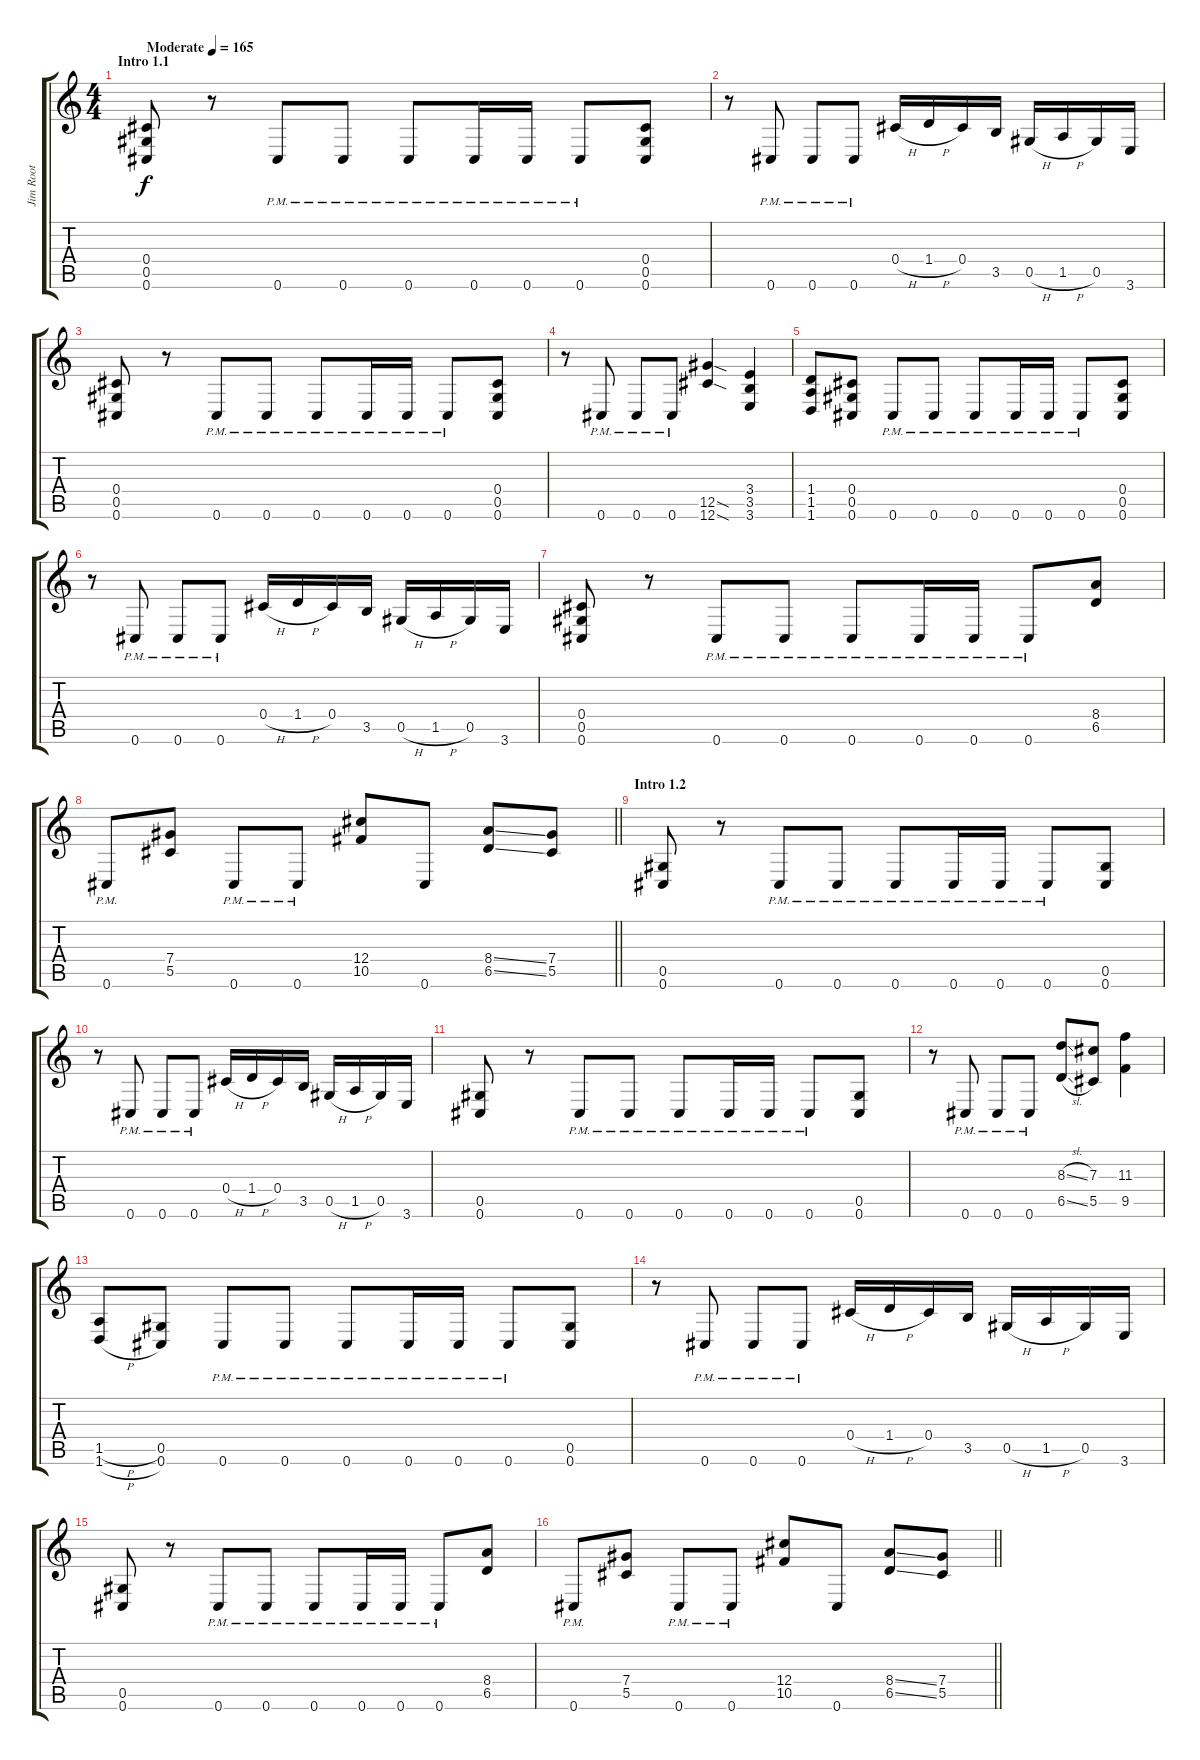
\track ("Jim Root" "Jim Root") {instrument distortionguitar}
\staff {score tabs}
\tuning (Eb4 Bb3 Gb3 Db3 Ab2 Db2) {hide}
\ts (4 4)
\section ("" "Intro 1.1")
\tempo (165 "Moderate")
\clef g2
\ks c
(0.4 0.5 0.6).8{dy f instrument distortionguitar} r.8 0.6{pm}.8 0.6{pm}.8 0.6{pm}.8 0.6{pm}.16 0.6{pm}.16 0.6{pm}.8 (0.4 0.5 0.6).8 |
r.8 0.6{pm}.8 0.6{pm}.8 0.6{pm}.8 0.4{h}.16 1.4{h}.16 0.4.16 3.5.16 0.5{h}.16 1.5{h}.16 0.5.16 3.6.16 |
(0.4 0.5 0.6).8 r.8 0.6{pm}.8 0.6{pm}.8 0.6{pm}.8 0.6{pm}.16 0.6{pm}.16 0.6{pm}.8 (0.4 0.5 0.6).8 |
r.8 0.6{pm}.8 0.6{pm}.8 0.6{pm}.8 (12.5{sod} 12.6{sod}).4 (3.4 3.5 3.6).4 |
(1.4 1.5 1.6).8 (0.4 0.5 0.6).8 0.6{pm}.8 0.6{pm}.8 0.6{pm}.8 0.6{pm}.16 0.6{pm}.16 0.6{pm}.8 (0.4 0.5 0.6).8 |
r.8 0.6{pm}.8 0.6{pm}.8 0.6{pm}.8 0.4{h}.16 1.4{h}.16 0.4.16 3.5.16 0.5{h}.16 1.5{h}.16 0.5.16 3.6.16 |
(0.4 0.5 0.6).8 r.8 0.6{pm}.8 0.6{pm}.8 0.6{pm}.8 0.6{pm}.16 0.6{pm}.16 0.6{pm}.8 (8.4 6.5).8 |
\barLineRight lightlight
0.6{pm}.8 (7.4 5.5).8 0.6{pm}.8 0.6{pm}.8 (12.4 10.5).8 0.6.8 (8.4{ss} 6.5{ss}).8 (7.4 5.5).8 |
\section ("" "Intro 1.2")
(0.5 0.6).8 r.8 0.6{pm}.8 0.6{pm}.8 0.6{pm}.8 0.6{pm}.16 0.6{pm}.16 0.6{pm}.8 (0.5 0.6).8 |
r.8 0.6{pm}.8 0.6{pm}.8 0.6{pm}.8 0.4{h}.16 1.4{h}.16 0.4.16 3.5.16 0.5{h}.16 1.5{h}.16 0.5.16 3.6.16 |
(0.5 0.6).8 r.8 0.6{pm}.8 0.6{pm}.8 0.6{pm}.8 0.6{pm}.16 0.6{pm}.16 0.6{pm}.8 (0.5 0.6).8 |
r.8 0.6{pm}.8 0.6{pm}.8 0.6{pm}.8 (8.3{sl} 6.5{sl}).8 (7.3 5.5).8 (11.3 9.5).4 |
(1.5{h} 1.6{h}).8 (0.5 0.6).8 0.6{pm}.8 0.6{pm}.8 0.6{pm}.8 0.6{pm}.16 0.6{pm}.16 0.6{pm}.8 (0.5 0.6).8 |
r.8 0.6{pm}.8 0.6{pm}.8 0.6{pm}.8 0.4{h}.16 1.4{h}.16 0.4.16 3.5.16 0.5{h}.16 1.5{h}.16 0.5.16 3.6.16 |
(0.5 0.6).8 r.8 0.6{pm}.8 0.6{pm}.8 0.6{pm}.8 0.6{pm}.16 0.6{pm}.16 0.6{pm}.8 (8.4 6.5).8 |
\barLineRight lightlight
0.6{pm}.8 (7.4 5.5).8 0.6{pm}.8 0.6{pm}.8 (12.4 10.5).8 0.6.8 (8.4{ss} 6.5{ss}).8 (7.4 5.5).8
